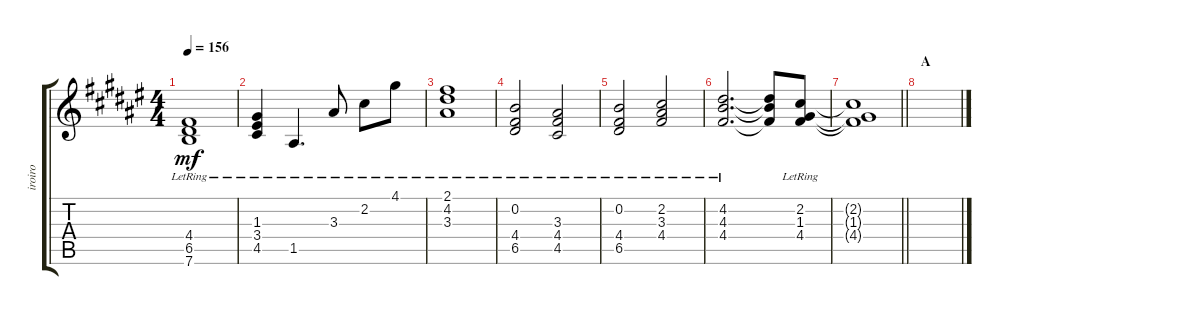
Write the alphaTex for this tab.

\track ("iroiro" "iroiro") {instrument electricguitarmuted}
\staff {score tabs}
\tuning (E4 B3 G3 D3 A2 E2) {hide}
\ts (4 4)
\tempo 156
\clef g2
\ks f#
(4.4{lr} 6.5{lr} 7.6{lr}).1{dy mf} |
(1.3{lr} 3.4{lr} 4.5{lr}).4 1.5{lr}.4{d} 3.3{lr}.8 2.2{lr}.8 4.1{lr}.8 |
(2.1{lr} 4.2{lr} 3.3{lr}).1 |
(0.2{lr} 4.4{lr} 6.5{lr}).2 (3.3{lr} 4.4{lr} 4.5{lr}).2 |
(0.2{lr} 4.4{lr} 6.5{lr}).2 (2.2{lr} 3.3{lr} 4.4{lr}).2 |
(4.2{lr} 4.3{lr} 4.4{lr}).2{d} (4.2{t} 4.3{t} 4.4{t}).8 (2.2{lr} 1.3{lr} 4.4{lr}).8 |
\barLineRight lightlight
(2.2{t} 1.3{t} 4.4{t}).1 |
\section ("" "A")
